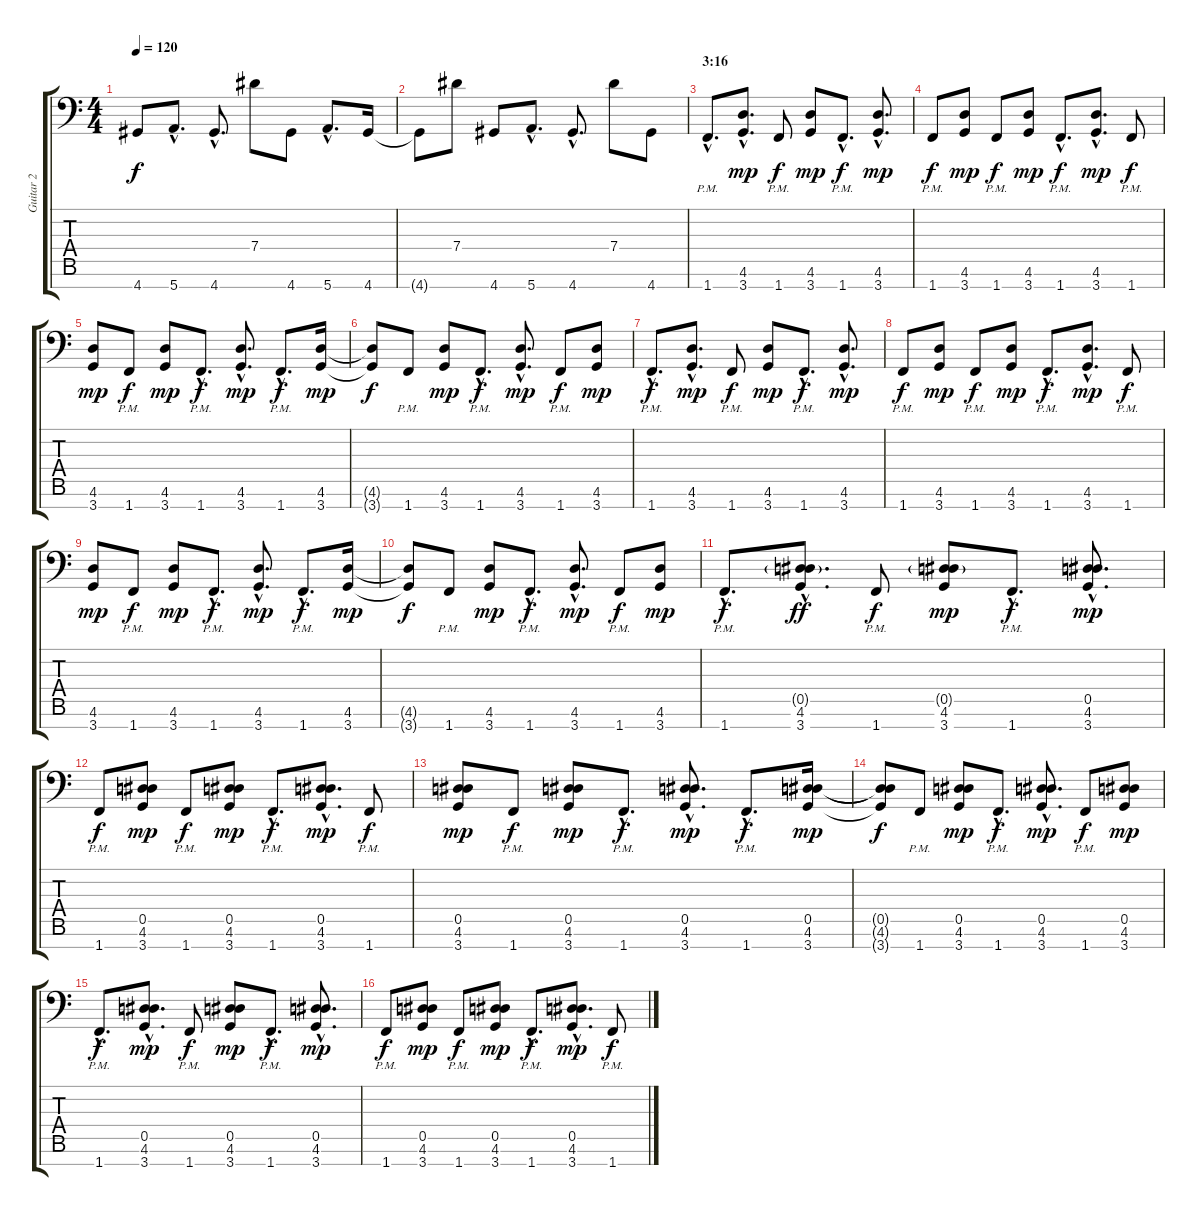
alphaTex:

\track ("Guitar 2" "Guitar 2") {instrument distortionguitar}
\staff {score tabs}
\tuning (Bb3 Gb3 Db3 Ab2 Eb2 Bb1 E1) {hide}
\ts (4 4)
\tempo 120
\clef f4
\ks c
4.7.8{dy f} 5.7{hac}.8{d} 4.7{hac}.8{d} 7.4.8 4.7.8 5.7{hac}.8{d} 4.7.16 |
4.7{t}.8 7.4.8 4.7.8 5.7{hac}.8{d} 4.7{hac}.8{d} 7.4.8 4.7.8 |
\section ("" "3:16")
1.7{hac pm}.8{d} (4.6{hac} 3.7{hac}).8{d dy mp} 1.7{pm}.8{dy f} (4.6 3.7).8{dy mp} 1.7{hac pm}.8{d dy f} (4.6{hac} 3.7{hac}).8{d dy mp} |
1.7{pm}.8{dy f} (4.6 3.7).8{dy mp} 1.7{pm}.8{dy f} (4.6 3.7).8{dy mp} 1.7{hac pm}.8{d dy f} (4.6{hac} 3.7{hac}).8{d dy mp} 1.7{pm}.8{dy f} |
(4.6 3.7).8{dy mp} 1.7{pm}.8{dy f} (4.6 3.7).8{dy mp} 1.7{hac pm}.8{d dy f} (4.6{hac} 3.7{hac}).8{d dy mp} 1.7{hac pm}.8{d dy f} (4.6 3.7).16{dy mp} |
(4.6{t} 3.7{t}).8{dy f} 1.7{pm}.8 (4.6 3.7).8{dy mp} 1.7{hac pm}.8{d dy f} (4.6{hac} 3.7{hac}).8{d dy mp} 1.7{pm}.8{dy f} (4.6 3.7).8{dy mp} |
1.7{hac pm}.8{d dy f} (4.6{hac} 3.7{hac}).8{d dy mp} 1.7{pm}.8{dy f} (4.6 3.7).8{dy mp} 1.7{hac pm}.8{d dy f} (4.6{hac} 3.7{hac}).8{d dy mp} |
1.7{pm}.8{dy f} (4.6 3.7).8{dy mp} 1.7{pm}.8{dy f} (4.6 3.7).8{dy mp} 1.7{hac pm}.8{d dy f} (4.6{hac} 3.7{hac}).8{d dy mp} 1.7{pm}.8{dy f} |
(4.6 3.7).8{dy mp} 1.7{pm}.8{dy f} (4.6 3.7).8{dy mp} 1.7{hac pm}.8{d dy f} (4.6{hac} 3.7{hac}).8{d dy mp} 1.7{hac pm}.8{d dy f} (4.6 3.7).16{dy mp} |
(4.6{t} 3.7{t}).8{dy f} 1.7{pm}.8 (4.6 3.7).8{dy mp} 1.7{hac pm}.8{d dy f} (4.6{hac} 3.7{hac}).8{d dy mp} 1.7{pm}.8{dy f} (4.6 3.7).8{dy mp} |
1.7{hac pm}.8{d dy f} (0.5{g hac} 4.6{hac} 3.7{hac}).8{d dy ff} 1.7{pm}.8{dy f} (0.5{g} 4.6 3.7).8{dy mp} 1.7{hac pm}.8{d dy f} (0.5{hac} 4.6{hac} 3.7{hac}).8{d dy mp} |
1.7{pm}.8{dy f} (0.5 4.6 3.7).8{dy mp} 1.7{pm}.8{dy f} (0.5 4.6 3.7).8{dy mp} 1.7{hac pm}.8{d dy f} (0.5{hac} 4.6{hac} 3.7{hac}).8{d dy mp} 1.7{pm}.8{dy f} |
(0.5 4.6 3.7).8{dy mp} 1.7{pm}.8{dy f} (0.5 4.6 3.7).8{dy mp} 1.7{hac pm}.8{d dy f} (0.5{hac} 4.6{hac} 3.7{hac}).8{d dy mp} 1.7{hac pm}.8{d dy f} (0.5 4.6 3.7).16{dy mp} |
(0.5{t} 4.6{t} 3.7{t}).8{dy f} 1.7{pm}.8 (0.5 4.6 3.7).8{dy mp} 1.7{hac pm}.8{d dy f} (0.5{hac} 4.6{hac} 3.7{hac}).8{d dy mp} 1.7{pm}.8{dy f} (0.5 4.6 3.7).8{dy mp} |
1.7{hac pm}.8{d dy f} (0.5{hac} 4.6{hac} 3.7{hac}).8{d dy mp} 1.7{pm}.8{dy f} (0.5 4.6 3.7).8{dy mp} 1.7{hac pm}.8{d dy f} (0.5{hac} 4.6{hac} 3.7{hac}).8{d dy mp} |
1.7{pm}.8{dy f} (0.5 4.6 3.7).8{dy mp} 1.7{pm}.8{dy f} (0.5 4.6 3.7).8{dy mp} 1.7{hac pm}.8{d dy f} (0.5{hac} 4.6{hac} 3.7{hac}).8{d dy mp} 1.7{pm}.8{dy f}
